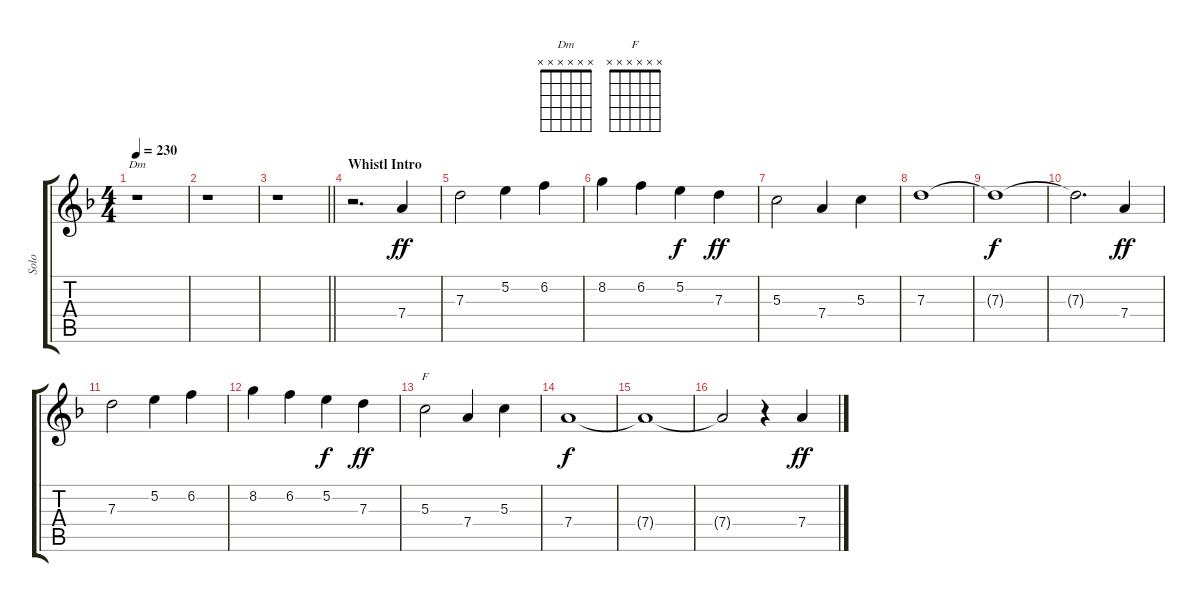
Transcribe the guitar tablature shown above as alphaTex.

\track ("Solo" "Solo") {instrument electricguitarclean}
\staff {score tabs}
\tuning (E4 B3 G3 D3 A2 E2) {hide}
\chord ("Dm" x x x x x x)
\chord ("F" x x x x x x)
\ts (4 4)
\tempo 230
\clef g2
\ks dminor
r.1{ch "Dm" dy ff instrument electricguitarclean} |
r.1 |
\barLineRight lightlight
r.1 |
\section ("" "Whistl Intro")
r.2{d} 7.4.4 |
7.3.2 5.2.4 6.2.4 |
8.2.4 6.2.4 5.2.4{dy f} 7.3.4{dy ff} |
5.3.2 7.4.4 5.3.4 |
7.3.1 |
7.3{t}.1{dy f} |
7.3{t}.2{d} 7.4.4{dy ff} |
7.3.2 5.2.4 6.2.4 |
8.2.4 6.2.4 5.2.4{dy f} 7.3.4{dy ff} |
5.3.2{ch "F"} 7.4.4 5.3.4 |
7.4.1{dy f} |
7.4{t}.1 |
7.4{t}.2 r.4 7.4.4{dy ff}
